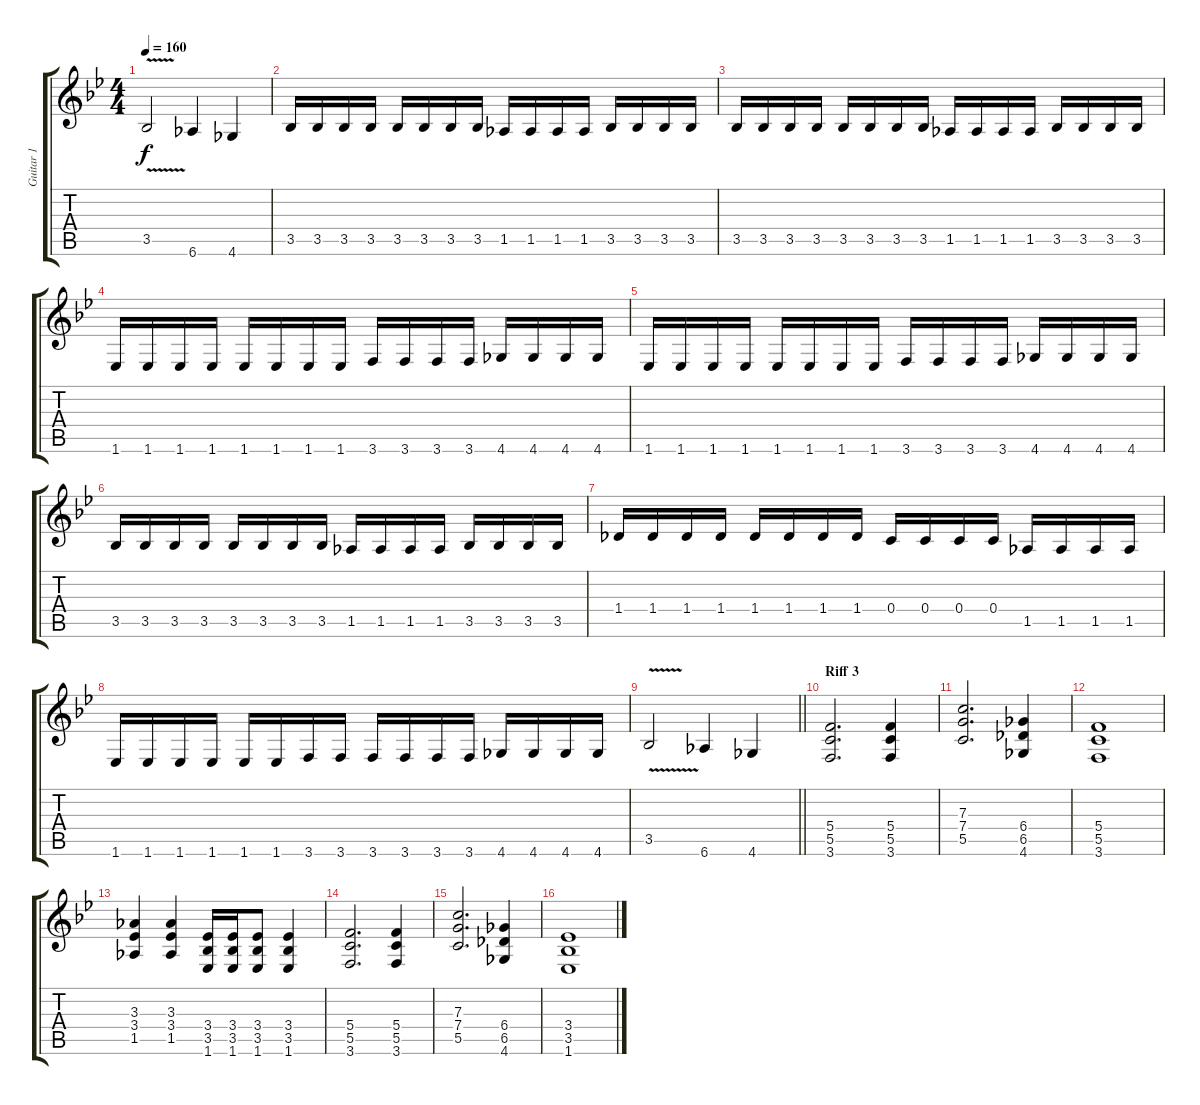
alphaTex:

\track ("Guitar 1" "Guitar 1") {instrument distortionguitar}
\staff {score tabs}
\tuning (D4 A3 F3 C3 G2 D2) {hide}
\ts (4 4)
\tempo 160
\clef g2
\ks bb
3.5{v}.2{dy f} 6.6.4 4.6.4 |
3.5.16 3.5.16 3.5.16 3.5.16 3.5.16 3.5.16 3.5.16 3.5.16 1.5.16 1.5.16 1.5.16 1.5.16 3.5.16 3.5.16 3.5.16 3.5.16 |
3.5.16 3.5.16 3.5.16 3.5.16 3.5.16 3.5.16 3.5.16 3.5.16 1.5.16 1.5.16 1.5.16 1.5.16 3.5.16 3.5.16 3.5.16 3.5.16 |
1.6.16 1.6.16 1.6.16 1.6.16 1.6.16 1.6.16 1.6.16 1.6.16 3.6.16 3.6.16 3.6.16 3.6.16 4.6.16 4.6.16 4.6.16 4.6.16 |
1.6.16 1.6.16 1.6.16 1.6.16 1.6.16 1.6.16 1.6.16 1.6.16 3.6.16 3.6.16 3.6.16 3.6.16 4.6.16 4.6.16 4.6.16 4.6.16 |
3.5.16 3.5.16 3.5.16 3.5.16 3.5.16 3.5.16 3.5.16 3.5.16 1.5.16 1.5.16 1.5.16 1.5.16 3.5.16 3.5.16 3.5.16 3.5.16 |
1.4.16 1.4.16 1.4.16 1.4.16 1.4.16 1.4.16 1.4.16 1.4.16 0.4.16 0.4.16 0.4.16 0.4.16 1.5.16 1.5.16 1.5.16 1.5.16 |
1.6.16 1.6.16 1.6.16 1.6.16 1.6.16 1.6.16 3.6.16 3.6.16 3.6.16 3.6.16 3.6.16 3.6.16 4.6.16 4.6.16 4.6.16 4.6.16 |
\barLineRight lightlight
3.5{v}.2 6.6.4 4.6.4 |
\section ("" "Riff 3")
(5.4 5.5 3.6).2{d} (5.4 5.5 3.6).4 |
(7.3 7.4 5.5).2{d} (6.4 6.5 4.6).4 |
(5.4 5.5 3.6).1 |
(3.3 3.4 1.5).4 (3.3 3.4 1.5).4 (3.4 3.5 1.6).16 (3.4 3.5 1.6).16 (3.4 3.5 1.6).8 (3.4 3.5 1.6).4 |
(5.4 5.5 3.6).2{d} (5.4 5.5 3.6).4 |
(7.3 7.4 5.5).2{d} (6.4 6.5 4.6).4 |
(3.4 3.5 1.6).1
